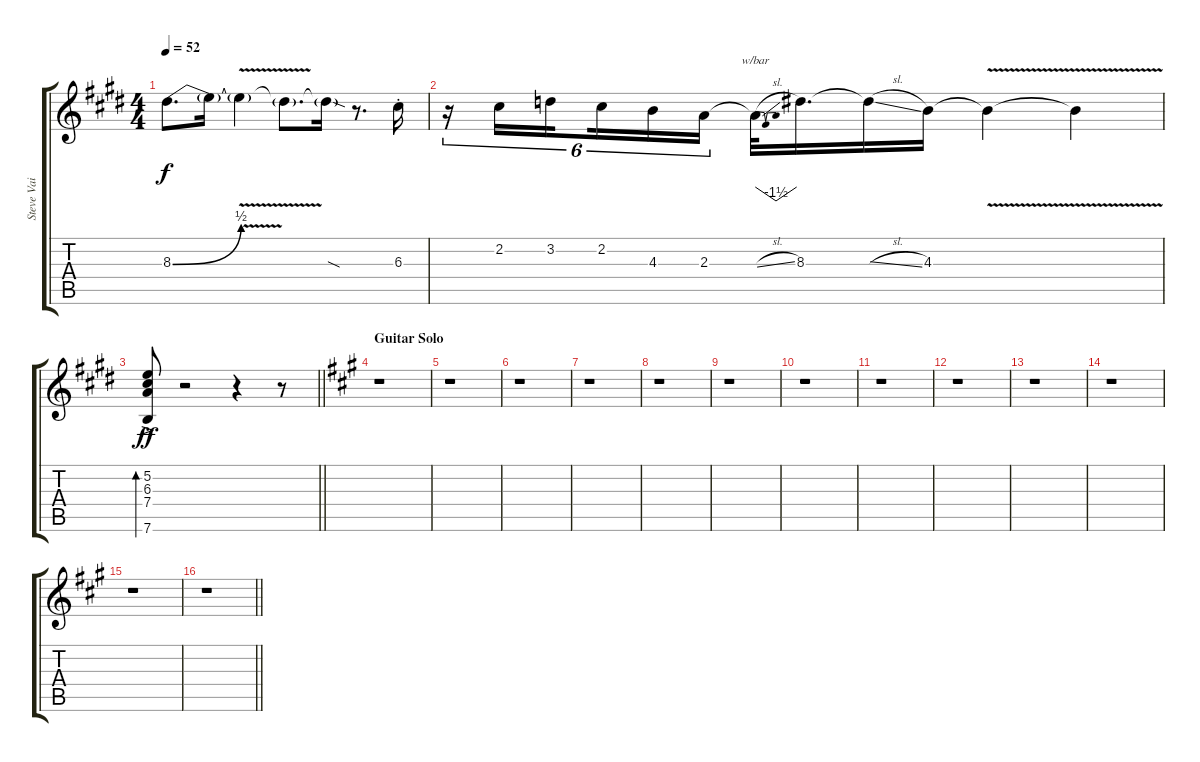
\track ("Steve Vai - Clean" "Steve Vai ") {instrument electricguitarjazz}
\staff {score tabs}
\tuning (E4 B3 G3 D3 A2 E2) {hide}
\ts (4 4)
\tempo 52
\clef g2
\ks c#minor
8.3{be (bend 0 0 60 2)}.8{d dy f} 8.3{t}.16 8.3{v t}.4 8.3{t}.8{d} 8.3{sod t}.16 r.8{d} 6.3{st}.16 |
\ks e
r.16{tu (6 4)} 2.2.16{tu (6 4)} 3.2.16{tu (6 4) beam splitsecondary} 2.2.16{tu (6 4)} 4.3.16{tu (6 4)} 2.3.16{tu (6 4)} 2.3{sl t}.32{tbe (dip default 0 0 30 -6 60 0)} 8.3.16{d} 8.3{sl t}.16 4.3.16 4.3{v t}.4 4.3{t}.4 |
\barLineRight lightlight
\ks c#minor
(5.2{ac} 6.3{ac} 7.4{ac} 7.6{ac}).8{bd 30 dy ff} r.2 r.4 r.8 |
\section ("" "Guitar Solo")
\ks a
r.1 |
r.1 |
r.1 |
r.1 |
r.1 |
r.1 |
r.1 |
r.1 |
r.1 |
r.1 |
r.1 |
r.1 |
\barLineRight lightlight
r.1
